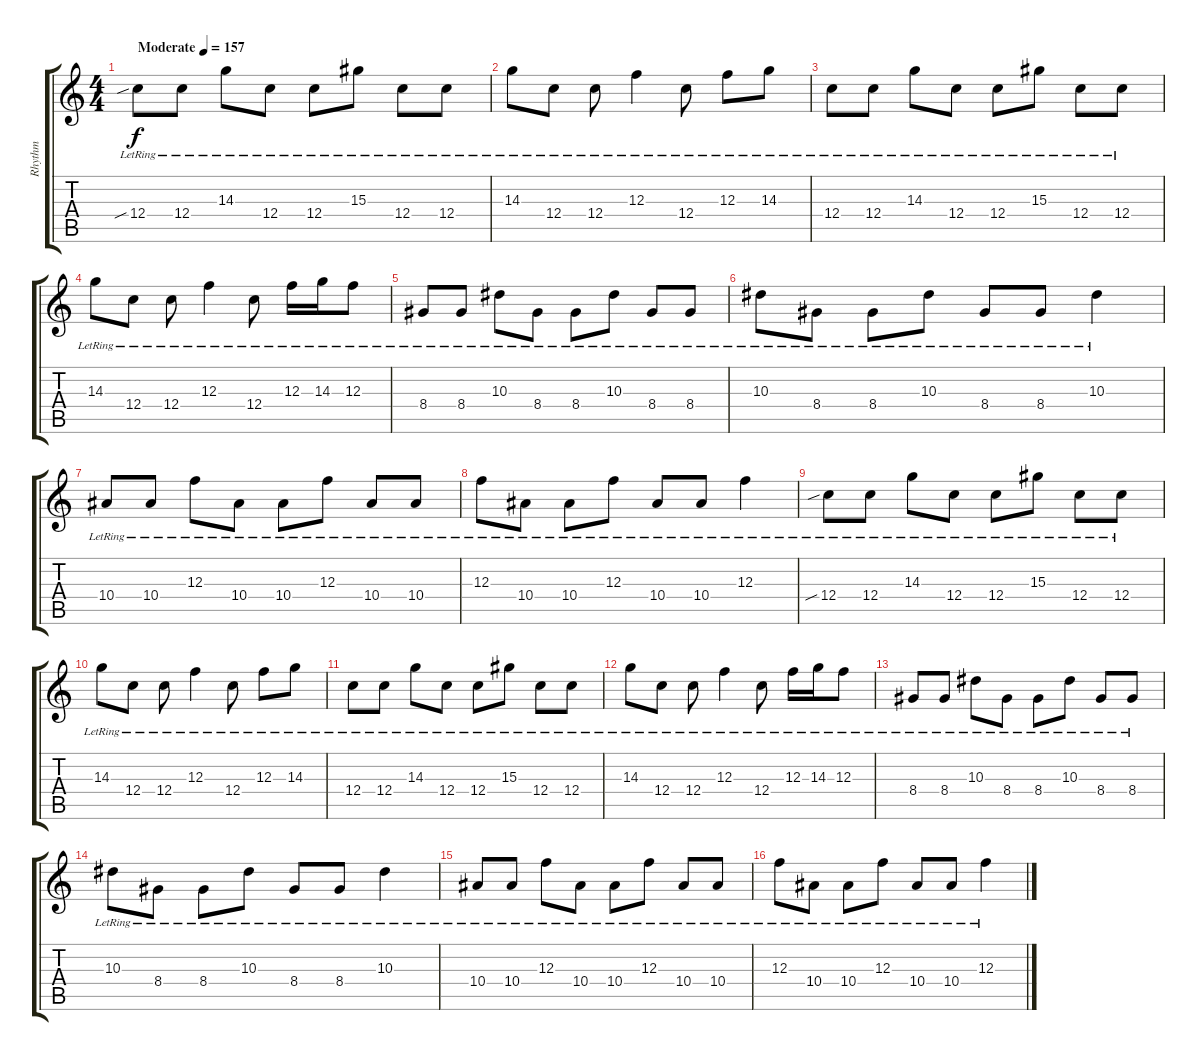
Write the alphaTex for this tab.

\track ("Rhythm" "Rhythm") {instrument distortionguitar}
\staff {score tabs}
\tuning (D4 A3 F3 C3 G2 C2) {hide}
\ts (4 4)
\tempo (157 "Moderate")
\clef g2
\ks c
12.4{sib lr}.8{dy f instrument distortionguitar} 12.4{lr}.8 14.3{lr}.8 12.4{lr}.8 12.4{lr}.8 15.3{lr}.8 12.4{lr}.8 12.4{lr}.8 |
14.3{lr}.8 12.4{lr}.8 12.4{lr}.8 12.3{lr}.4 12.4{lr}.8 12.3{lr}.8 14.3{lr}.8 |
12.4{lr}.8 12.4{lr}.8 14.3{lr}.8 12.4{lr}.8 12.4{lr}.8 15.3{lr}.8 12.4{lr}.8 12.4{lr}.8 |
14.3{lr}.8 12.4{lr}.8 12.4{lr}.8 12.3{lr}.4 12.4{lr}.8 12.3{lr}.16 14.3{lr}.16 12.3{lr}.8 |
8.4{lr}.8 8.4{lr}.8 10.3{lr}.8 8.4{lr}.8 8.4{lr}.8 10.3{lr}.8 8.4{lr}.8 8.4{lr}.8 |
10.3{lr}.8 8.4{lr}.8 8.4{lr}.8 10.3{lr}.8 8.4{lr}.8 8.4{lr}.8 10.3{lr}.4 |
10.4{lr}.8 10.4{lr}.8 12.3{lr}.8 10.4{lr}.8 10.4{lr}.8 12.3{lr}.8 10.4{lr}.8 10.4{lr}.8 |
12.3{lr}.8 10.4{lr}.8 10.4{lr}.8 12.3{lr}.8 10.4{lr}.8 10.4{lr}.8 12.3{lr}.4 |
12.4{sib lr}.8 12.4{lr}.8 14.3{lr}.8 12.4{lr}.8 12.4{lr}.8 15.3{lr}.8 12.4{lr}.8 12.4{lr}.8 |
14.3{lr}.8 12.4{lr}.8 12.4{lr}.8 12.3{lr}.4 12.4{lr}.8 12.3{lr}.8 14.3{lr}.8 |
12.4{lr}.8 12.4{lr}.8 14.3{lr}.8 12.4{lr}.8 12.4{lr}.8 15.3{lr}.8 12.4{lr}.8 12.4{lr}.8 |
14.3{lr}.8 12.4{lr}.8 12.4{lr}.8 12.3{lr}.4 12.4{lr}.8 12.3{lr}.16 14.3{lr}.16 12.3{lr}.8 |
8.4{lr}.8 8.4{lr}.8 10.3{lr}.8 8.4{lr}.8 8.4{lr}.8 10.3{lr}.8 8.4{lr}.8 8.4{lr}.8 |
10.3{lr}.8 8.4{lr}.8 8.4{lr}.8 10.3{lr}.8 8.4{lr}.8 8.4{lr}.8 10.3{lr}.4 |
10.4{lr}.8 10.4{lr}.8 12.3{lr}.8 10.4{lr}.8 10.4{lr}.8 12.3{lr}.8 10.4{lr}.8 10.4{lr}.8 |
12.3{lr}.8 10.4{lr}.8 10.4{lr}.8 12.3{lr}.8 10.4{lr}.8 10.4{lr}.8 12.3{lr}.4
